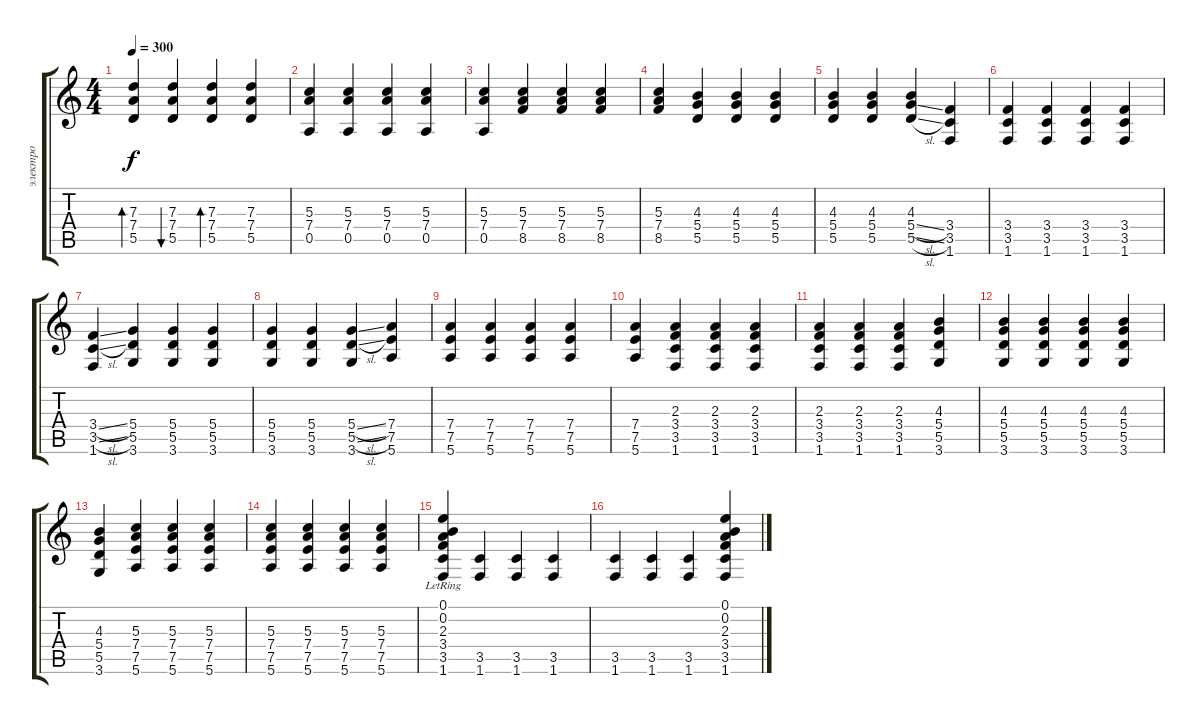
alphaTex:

\track ("электро" "электро") {instrument overdrivenguitar}
\staff {score tabs}
\tuning (E4 B3 G3 D3 A2 E2) {hide}
\ts (4 4)
\tempo 300
\clef g2
\ks c
(7.3 7.4 5.5).4{bd 30 dy f} (7.3 7.4 5.5).4{bu 30} (7.3 7.4 5.5).4{bd 30} (7.3 7.4 5.5).4 |
(5.3 7.4 0.5).4 (5.3 7.4 0.5).4 (5.3 7.4 0.5).4 (5.3 7.4 0.5).4 |
(5.3 7.4 0.5).4 (5.3 7.4 8.5).4 (5.3 7.4 8.5).4 (5.3 7.4 8.5).4 |
(5.3 7.4 8.5).4 (4.3 5.4 5.5).4 (4.3 5.4 5.5).4 (4.3 5.4 5.5).4 |
(4.3 5.4 5.5).4 (4.3 5.4 5.5).4 (4.3 5.4{sl} 5.5{sl}).4 (3.4 3.5 1.6).4 |
(3.4 3.5 1.6).4 (3.4 3.5 1.6).4 (3.4 3.5 1.6).4 (3.4 3.5 1.6).4 |
(3.4{sl} 3.5{sl} 1.6).4 (5.4 5.5 3.6).4 (5.4 5.5 3.6).4 (5.4 5.5 3.6).4 |
(5.4 5.5 3.6).4 (5.4 5.5 3.6).4 (5.4{sl} 5.5{sl} 3.6).4 (7.4 7.5 5.6).4 |
(7.4 7.5 5.6).4 (7.4 7.5 5.6).4 (7.4 7.5 5.6).4 (7.4 7.5 5.6).4 |
(7.4 7.5 5.6).4 (2.3 3.4 3.5 1.6).4 (2.3 3.4 3.5 1.6).4 (2.3 3.4 3.5 1.6).4 |
(2.3 3.4 3.5 1.6).4 (2.3 3.4 3.5 1.6).4 (2.3 3.4 3.5 1.6).4 (4.3 5.4 5.5 3.6).4 |
(4.3 5.4 5.5 3.6).4 (4.3 5.4 5.5 3.6).4 (4.3 5.4 5.5 3.6).4 (4.3 5.4 5.5 3.6).4 |
(4.3 5.4 5.5 3.6).4 (5.3 7.4 7.5 5.6).4 (5.3 7.4 7.5 5.6).4 (5.3 7.4 7.5 5.6).4 |
(5.3 7.4 7.5 5.6).4 (5.3 7.4 7.5 5.6).4 (5.3 7.4 7.5 5.6).4 (5.3 7.4 7.5 5.6).4 |
(0.1 0.2 2.3 3.4 3.5 1.6{lr}).4 (3.5 1.6).4 (3.5 1.6).4 (3.5 1.6).4 |
(3.5 1.6).4 (3.5 1.6).4 (3.5 1.6).4 (0.1 0.2 2.3 3.4 3.5 1.6).4
